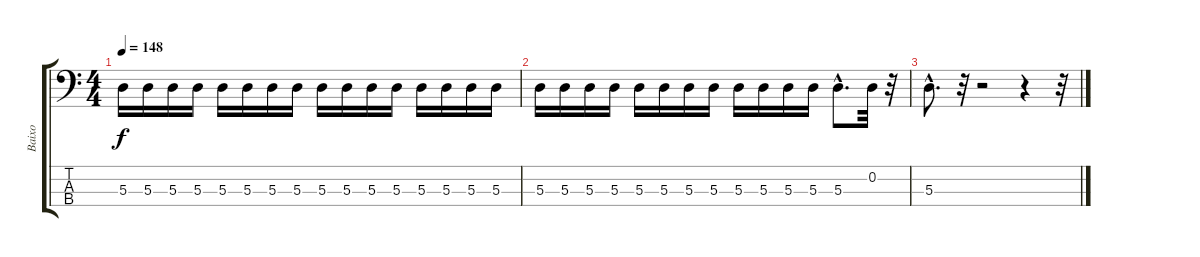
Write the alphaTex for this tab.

\track ("Baixo" "Baixo") {instrument electricbasspick}
\staff {score tabs}
\tuning (G2 D2 A1 E1) {hide}
\ts (4 4)
\tempo 148
\clef f4
\ks c
5.3.16{dy f} 5.3.16 5.3.16 5.3.16 5.3.16 5.3.16 5.3.16 5.3.16 5.3.16 5.3.16 5.3.16 5.3.16 5.3.16 5.3.16 5.3.16 5.3.16 |
5.3.16 5.3.16 5.3.16 5.3.16 5.3.16 5.3.16 5.3.16 5.3.16 5.3.16 5.3.16 5.3.16 5.3.16 5.3{hac}.8{d} 0.2.32 r.32 |
5.3{hac}.8{d} r.32 r.2 r.4 r.32
